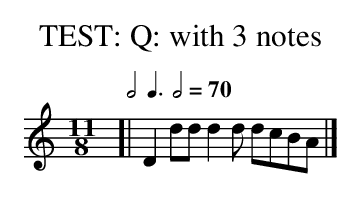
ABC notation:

X:1
T: TEST: Q: with 3 notes
Q: 4/8 3/8 4/8=70
M: 11/8
L: 1/8
K: Ddor
[| D2dd d2d dcBA |]
